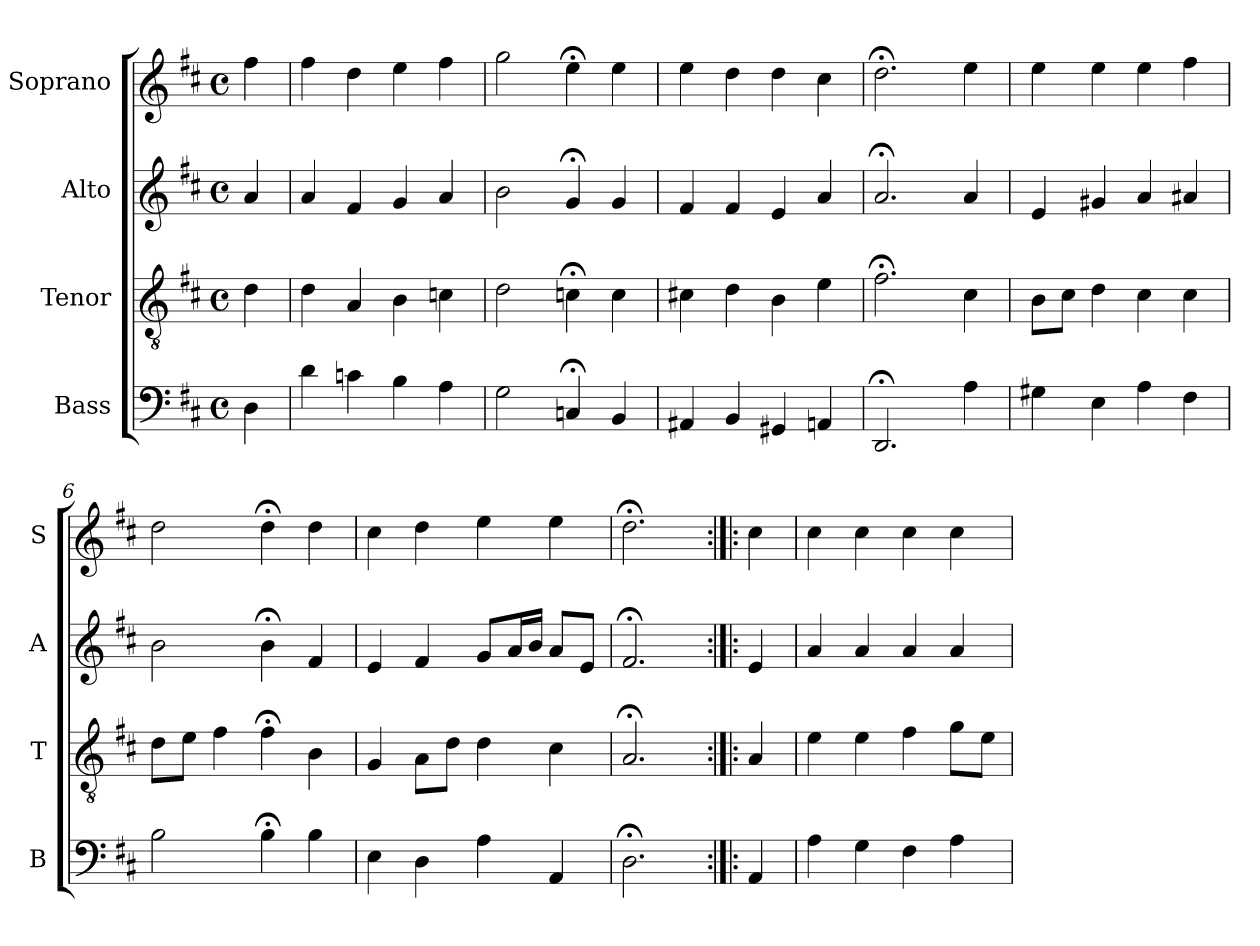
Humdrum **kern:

**kern	**kern	**kern	**kern
*part4	*part3	*part2	*part1
*staff4	*staff3	*staff2	*staff1
*I"Bass	*I"Tenor	*I"Alto	*I"Soprano
*I'B	*I'T	*I'A	*I'S
*clefF4	*clefGv2	*clefG2	*clefG2
*k[f#c#]	*k[f#c#]	*k[f#c#]	*k[f#c#]
*D:	*D:	*D:	*D:
*M4/4	*M4/4	*M4/4	*M4/4
*met(c)	*met(c)	*met(c)	*met(c)
*MM100	*MM100	*MM100	*MM100
=	=	=	=
4D	4d	4a	4ff#
=1	=1	=1	=1
4d	4d	4a	4ff#
4cn	4A	4f#	4dd
4B	4B	4g	4ee
4A	4cn	4a	4ff#
=2	=2	=2	=2
2G	2d	2b	2gg
4Cn;<	4cn;<	4g;<	4ee;<
4BB	4c	4g	4ee
=3	=3	=3	=3
4AA#Xi	4c#Xi	4f#i	4eei
4BB	4d	4f#	4dd
4GG#Xi	4Bi	4ei	4ddi
4AAn	4e	4a	4cc#
=4	=4	=4	=4
2.DD;<	2.f#;<	2.a;<	2.dd;<
4A	4c#	4a	4ee
=5	=5	=5	=5
4G#X	8BL	4e	4ee
.	8c#J	.	.
4E	4d	4g#X	4ee
4A	4c#	4a	4ee
4F#	4c#	4a#X	4ff#
=6	=6	=6	=6
2B	8dL	2b	2dd
.	8eJ	.	.
.	4f#	.	.
4B;<	4f#;<	4b;<	4dd;<
4B	4B	4f#	4dd
=7	=7	=7	=7
4E	4G	4e	4cc#
4D	8AL	4f#	4dd
.	8dJ	.	.
4A	4d	8gL	4ee
.	.	16aL	.
.	.	16bJJ	.
4AA	4c#	8aL	4ee
.	.	8eJ	.
=8	=8	=8	=8
2.D;<	2.A;<	2.f#;<	2.dd;<
=:|!|:	=:|!|:	=:|!|:	=:|!|:
4AA	4A	4e	4cc#
=9	=9	=9	=9
4A	4e	4a	4cc#
4G	4e	4a	4cc#
4F#	4f#	4a	4cc#
4A	8gL	4a	4cc#
.	8eJ	.	.
=	=	=	=
*-	*-	*-	*-
